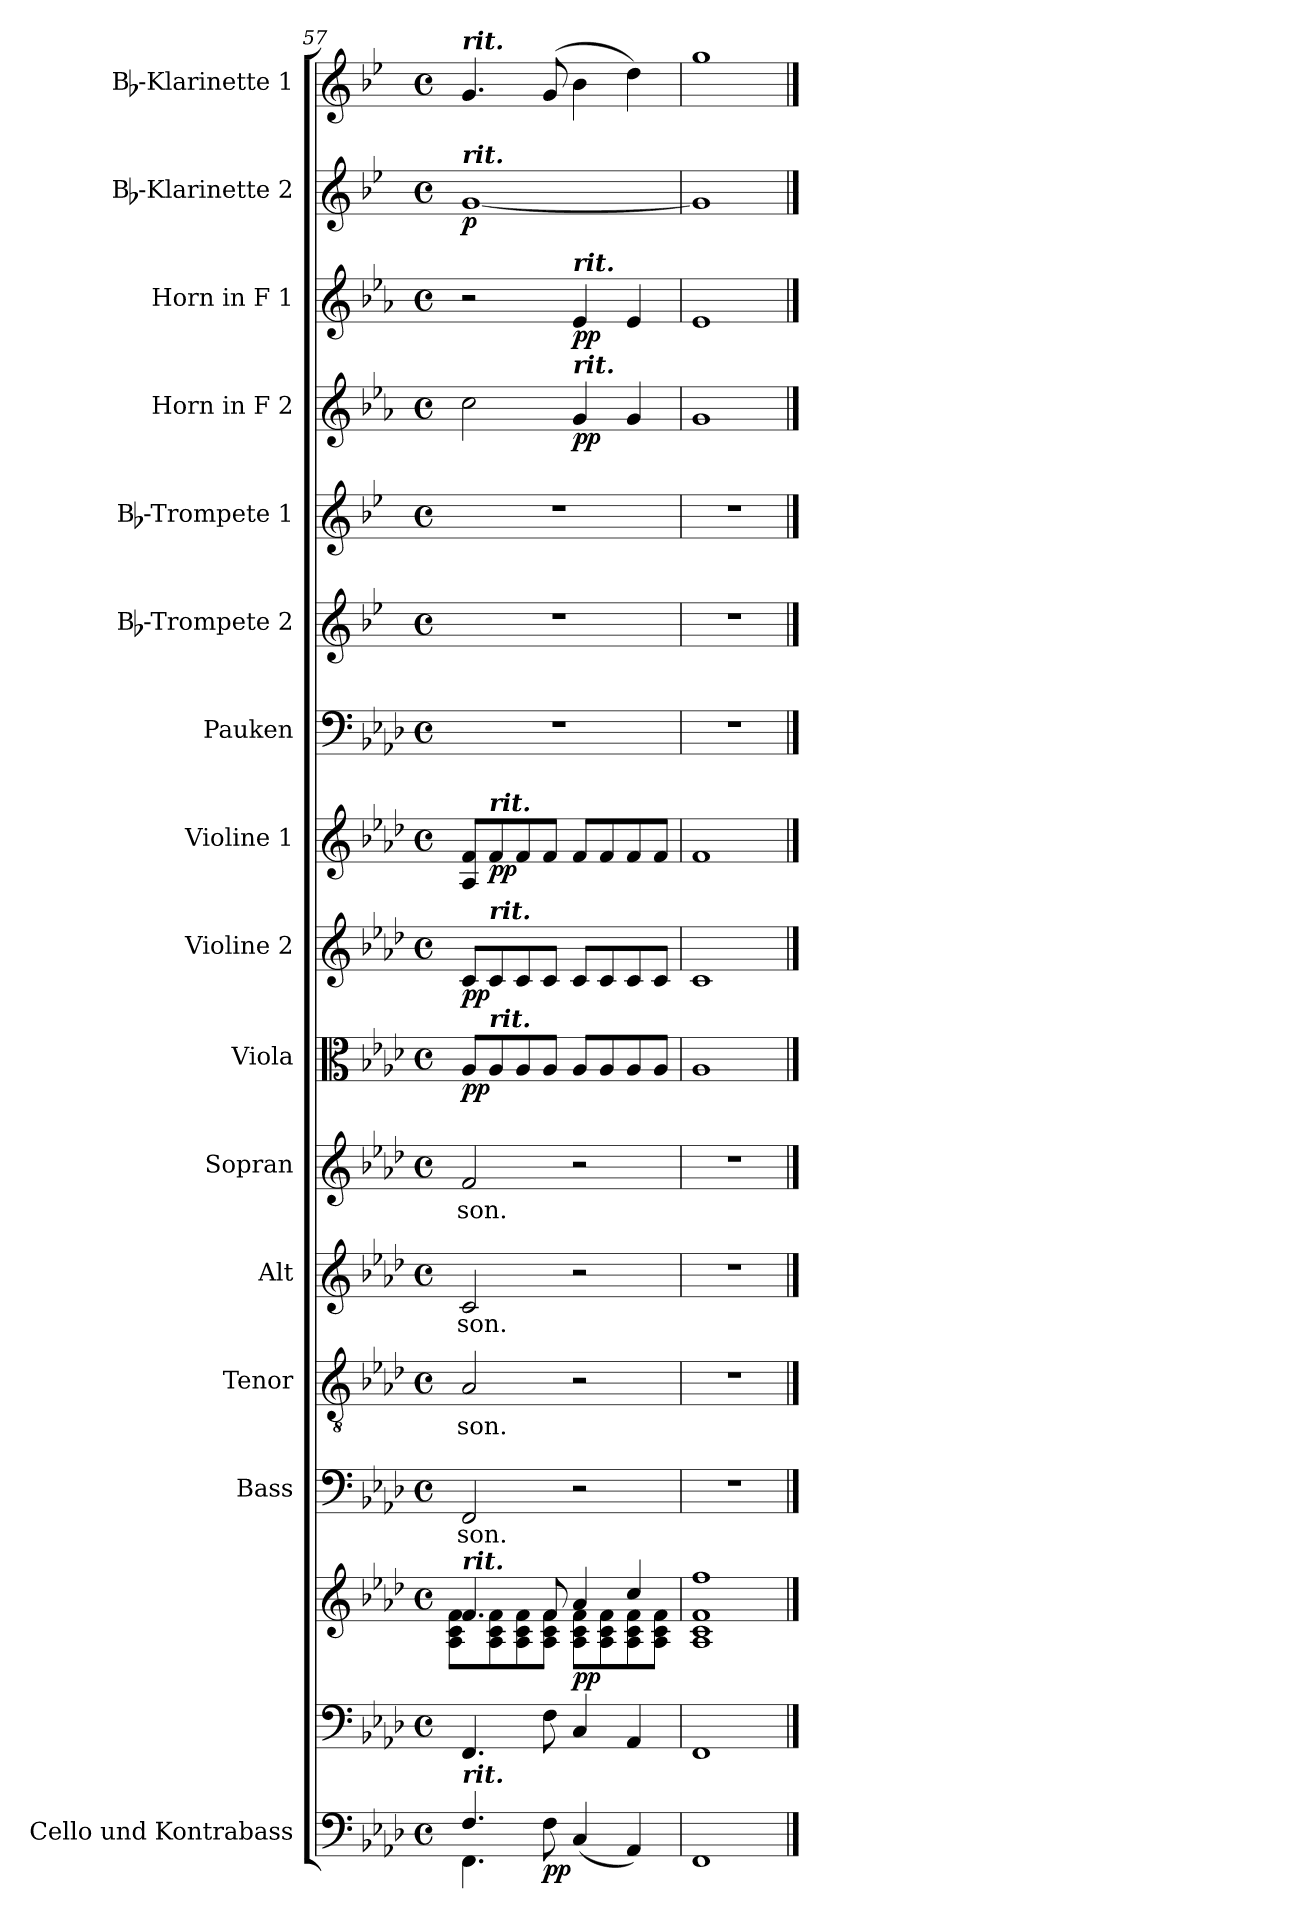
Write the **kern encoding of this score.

**kern	**dynam	**kern	**kern	**dynam	**kern	**text	**kern	**text	**kern	**text	**kern	**text	**kern	**dynam	**kern	**dynam	**kern	**dynam	**kern	**kern	**kern	**kern	**dynam	**kern	**dynam	**kern	**dynam	**kern
*part16	*part16	*part15	*part15	*part15	*part14	*part14	*part13	*part13	*part12	*part12	*part11	*part11	*part10	*part10	*part9	*part9	*part8	*part8	*part7	*part6	*part5	*part4	*part4	*part3	*part3	*part2	*part2	*part1
*staff17	*staff17	*staff16	*staff15	*staff15/16	*staff14	*staff14	*staff13	*staff13	*staff12	*staff12	*staff11	*staff11	*staff10	*staff10	*staff9	*staff9	*staff8	*staff8	*staff7	*staff6	*staff5	*staff4	*staff4	*staff3	*staff3	*staff2	*staff2	*staff1
*I"Cello und Kontrabass	*	*	*	*	*I"Bass	*	*I"Tenor	*	*I"Alt	*	*I"Sopran	*	*I"Viola	*	*I"Violine 2	*	*I"Violine 1	*	*I"Pauken	*I"Bb-Trompete 2	*I"Bb-Trompete 1	*I"Horn in F 2	*	*I"Horn in F 1	*	*I"Bb-Klarinette 2	*	*I"Bb-Klarinette 1
*I'Kb.	*	*	*	*	*I'B.	*	*I'T.	*	*I'A.	*	*I'S.	*	*I'Vla.	*	*I'Vl. 2	*	*I'Vl. 1	*	*I'Pk.	*I'Bb Trp. 2	*I'Bb Trp. 1	*	*	*	*	*I'Bb Kl. 2	*	*I'Bb Kl. 1
*clefF4	*	*clefF4	*clefG2	*	*clefF4	*	*clefGv2	*	*clefG2	*	*clefG2	*	*clefC3	*	*clefG2	*	*clefG2	*	*clefF4	*clefG2	*clefG2	*clefG2	*	*clefG2	*	*clefG2	*	*clefG2
*ITrd7c12	*	*	*	*	*	*	*	*	*	*	*	*	*	*	*	*	*	*	*	*ITrd1c2	*ITrd1c2	*ITrd4c7	*	*ITrd4c7	*	*ITrd1c2	*	*ITrd1c2
*k[b-e-a-d-]	*	*k[b-e-a-d-]	*k[b-e-a-d-]	*	*k[b-e-a-d-]	*	*k[b-e-a-d-]	*	*k[b-e-a-d-]	*	*k[b-e-a-d-]	*	*k[b-e-a-d-]	*	*k[b-e-a-d-]	*	*k[b-e-a-d-]	*	*k[b-e-a-d-]	*k[b-e-a-d-]	*k[b-e-a-d-]	*k[b-e-a-d-]	*	*k[b-e-a-d-]	*	*k[b-e-a-d-]	*	*k[b-e-a-d-]
*A-:	*	*A-:	*A-:	*	*A-:	*	*A-:	*	*A-:	*	*A-:	*	*A-:	*	*A-:	*	*A-:	*	*A-:	*A-:	*A-:	*A-:	*	*A-:	*	*A-:	*	*A-:
*M4/4	*	*M4/4	*M4/4	*	*M4/4	*	*M4/4	*	*M4/4	*	*M4/4	*	*M4/4	*	*M4/4	*	*M4/4	*	*M4/4	*M4/4	*M4/4	*M4/4	*	*M4/4	*	*M4/4	*	*M4/4
*met(c)	*	*met(c)	*met(c)	*	*met(c)	*	*met(c)	*	*met(c)	*	*met(c)	*	*met(c)	*	*met(c)	*	*met(c)	*	*met(c)	*met(c)	*met(c)	*met(c)	*	*met(c)	*	*met(c)	*	*met(c)
=57	=57	=57	=57	=57	=57	=57	=57	=57	=57	=57	=57	=57	=57	=57	=57	=57	=57	=57	=57	=57	=57	=57	=57	=57	=57	=57	=57	=57
*^	*	*	*^	*	*	*	*	*	*	*	*	*	*	*	*	*	*	*	*	*	*	*	*	*	*	*	*	*
!	!	!	!	!	!	!	!	!	!	!	!	!	!	!	!	!	!	!	!	!	!	!	!	!	!	!	!	!	!	!LO:TX:a:Bi:t=rit.
!	!	!	!	!	!	!	!	!	!	!	!	!	!	!	!	!	!	!	!	!	!	!	!	!	!	!	!	!LO:TX:a:Bi:t=rit.	!	!
!	!	!	!	!LO:TX:a:Bi:t=rit.	!	!	!	!	!	!	!	!	!	!	!	!	!	!	!	!	!	!	!	!	!	!	!	!	!	!
!LO:TX:a:Bi:t=rit.	!	!	!	!	!	!	!	!	!	!	!	!	!	!	!	!	!	!	!	!	!	!	!	!	!	!	!	!	!	!
!	!	!	!	!	!	!	!	!LO:LY:b	!	!LO:LY:b	!	!LO:LY:b	!	!LO:LY:b	!	!LO:DY:b	!	!LO:DY:b	!	!	!	!	!	!	!	!	!	!	!LO:DY:b	!
4.FF/	4.FFF\	.	4.FF/	4.f/	8A-\ 8c\ 8f\L	.	2FF/	-son.	2A-/	-son.	2c/	-son.	2f/	-son.	8A-/L	pp	8c/L	pp	8A-/ 8f/L	.	1r	1r	1r	2f\	.	2r	.	[1f	p	4.f/
!	!	!	!	!	!	!	!	!	!	!	!	!	!	!	!	!	!	!	!LO:TX:a:Bi:t=rit.	!	!	!	!	!	!	!	!	!	!	!
!	!	!	!	!	!	!	!	!	!	!	!	!	!	!	!	!	!LO:TX:a:Bi:t=rit.	!	!	!	!	!	!	!	!	!	!	!	!	!
!	!	!	!	!	!	!	!	!	!	!	!	!	!	!	!LO:TX:a:Bi:t=rit.	!	!	!	!	!	!	!	!	!	!	!	!	!	!	!
!	!	!	!	!	!	!	!	!	!	!	!	!	!	!	!	!	!	!	!	!LO:DY:b	!	!	!	!	!	!	!	!	!	!
.	.	.	.	.	8A-\ 8c\ 8f\	.	.	.	.	.	.	.	.	.	8A-/	.	8c/	.	8f/	pp	.	.	.	.	.	.	.	.	.	.
.	.	.	.	.	8A-\ 8c\ 8f\	.	.	.	.	.	.	.	.	.	8A-/	.	8c/	.	8f/	.	.	.	.	.	.	.	.	.	.	.
!	!	!LO:DY:b	!	!	!	!	!	!	!	!	!	!	!	!	!	!	!	!	!	!	!	!	!	!	!	!	!	!	!	!
8FF\	8ryy	pp	8F\	8f/	8A-\ 8c\ 8f\J	.	.	.	.	.	.	.	.	.	8A-/J	.	8c/J	.	8f/J	.	.	.	.	.	.	.	.	.	.	(8f/
!	!	!	!	!	!	!	!	!	!	!	!	!	!	!	!	!	!	!	!	!	!	!	!	!	!	!LO:TX:a:Bi:t=rit.	!	!	!	!
!	!	!	!	!	!	!	!	!	!	!	!	!	!	!	!	!	!	!	!	!	!	!	!	!LO:TX:a:Bi:t=rit.	!	!	!	!	!	!
!	!	!	!	!	!	!LO:DY:a=2	!	!	!	!	!	!	!	!	!	!	!	!	!	!	!	!	!	!	!LO:DY:b	!	!LO:DY:b	!	!	!
(<4CC/	2ryy	.	4C/	4a-/	8A-\ 8c\ 8f\L	pp	2r	.	2r	.	2r	.	2r	.	8A-/L	.	8c/L	.	8f/L	.	.	.	.	4c/	pp	4A-/	pp	.	.	4a-\
.	.	.	.	.	8A-\ 8c\ 8f\	.	.	.	.	.	.	.	.	.	8A-/	.	8c/	.	8f/	.	.	.	.	.	.	.	.	.	.	.
4AAA-/)	.	.	4AA-/	4cc/	8A-\ 8c\ 8f\	.	.	.	.	.	.	.	.	.	8A-/	.	8c/	.	8f/	.	.	.	.	4c/	.	4A-/	.	.	.	4cc\)
.	.	.	.	.	8A-\ 8c\ 8f\J	.	.	.	.	.	.	.	.	.	8A-/J	.	8c/J	.	8f/J	.	.	.	.	.	.	.	.	.	.	.
*v	*v	*	*	*	*	*	*	*	*	*	*	*	*	*	*	*	*	*	*	*	*	*	*	*	*	*	*	*	*	*
=58	=58	=58	=58	=58	=58	=58	=58	=58	=58	=58	=58	=58	=58	=58	=58	=58	=58	=58	=58	=58	=58	=58	=58	=58	=58	=58	=58	=58	=58
1FFF	.	1FF	1ff	1A- 1c 1f	.	1r	.	1r	.	1r	.	1r	.	1A-	.	1c	.	1f	.	1r	1r	1r	1c	.	1A-	.	1f]	.	1ff
*	*	*	*v	*v	*	*	*	*	*	*	*	*	*	*	*	*	*	*	*	*	*	*	*	*	*	*	*	*	*
==	==	==	==	==	==	==	==	==	==	==	==	==	==	==	==	==	==	==	==	==	==	==	==	==	==	==	==	==
*-	*-	*-	*-	*-	*-	*-	*-	*-	*-	*-	*-	*-	*-	*-	*-	*-	*-	*-	*-	*-	*-	*-	*-	*-	*-	*-	*-	*-
